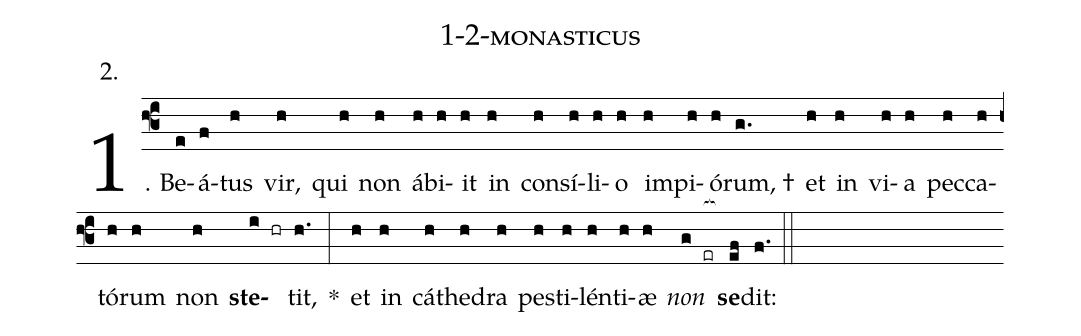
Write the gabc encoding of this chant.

name: 1-2-monasticus;
annotation: 2.;
%%
(f3)1. Be(e)á(f)tus(h) vir,(h) qui(h) non(h) áb(h)i(h)it(h) in(h) con(h)sí(h)li(h)o(h) im(h)pi(h)ó(h)rum, †(g.) et(h) in(h) vi(h)a(h) pec(h)ca(h)tó(h)rum(h) non(h) <b>ste</b>(i hr)tit,(h.) *(:) et(h) in(h) cá(h)the(h)dra(h) pes(h)ti(h)lén(h)ti(h)æ(h) <i>non</i>(g er[ocb:1{]) <b>se</b>(ef[ocb:0}])dit:(f.) (::)
